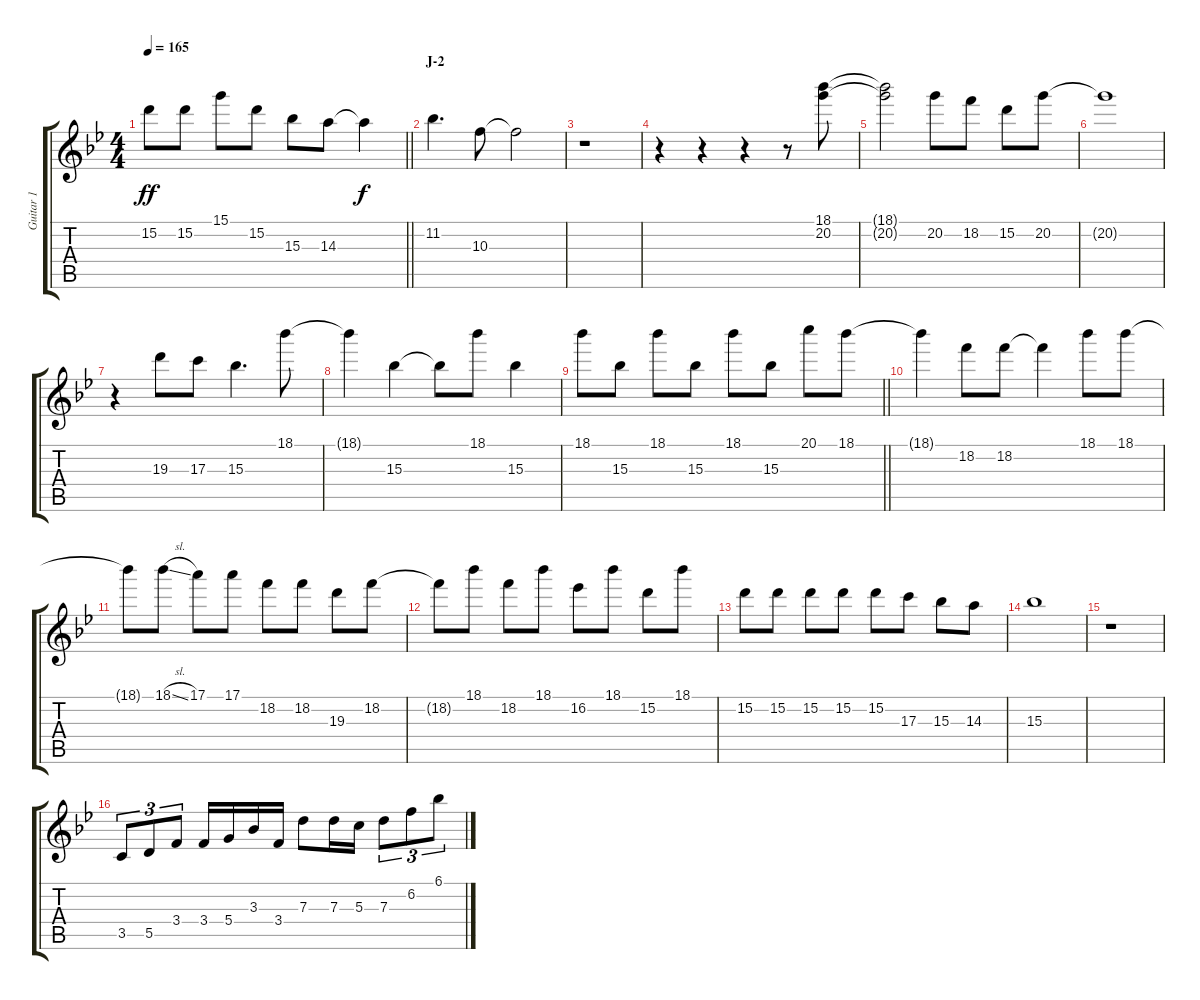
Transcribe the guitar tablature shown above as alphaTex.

\track ("Guitar 1" "Guitar 1") {instrument distortionguitar}
\staff {score tabs}
\tuning (E4 B3 G3 D3 A2 E2) {hide}
\ts (4 4)
\tempo 165
\clef g2
\barLineRight lightlight
\ks bb
15.2.8{dy ff} 15.2.8 15.1.8 15.2.8 15.3.8 14.3.8 14.3{t}.4{dy f} |
\section ("" "J-2")
11.2.4{d} 10.3.8 10.3{t}.2 |
r.1 |
r.4 r.4 r.4 r.8 (18.1 20.2).8 |
(18.1{t} 20.2{t}).2 20.2.8 18.2.8 15.2.8 20.2.8 |
20.2{t}.1 |
r.4 19.3.8 17.3.8 15.3.4{d} 18.1.8 |
18.1{t}.4 15.3.4 15.3{t}.8 18.1.8 15.3.4 |
\barLineRight lightlight
18.1.8 15.3.8 18.1.8 15.3.8 18.1.8 15.3.8 20.1.8 18.1.8 |
18.1{t}.4 18.2.8 18.2.8 18.2{t}.4 18.1.8 18.1.8 |
18.1{t}.8 18.1{sl}.8 17.1.8 17.1.8 18.2.8 18.2.8 19.3.8 18.2.8 |
18.2{t}.8 18.1.8 18.2.8 18.1.8 16.2.8 18.1.8 15.2.8 18.1.8 |
15.2.8 15.2.8 15.2.8 15.2.8 15.2.8{volume 0} 17.3.8 15.3.8 14.3.8 |
15.3.1 |
r.1 |
3.5.8{tu (3 2)} 5.5.8{tu (3 2)} 3.4.8{tu (3 2)} 3.4.16 5.4.16 3.3.16 3.4.16 7.3.8 7.3.16 5.3.16 7.3.8{tu (3 2)} 6.2.8{tu (3 2)} 6.1.8{tu (3 2)}
